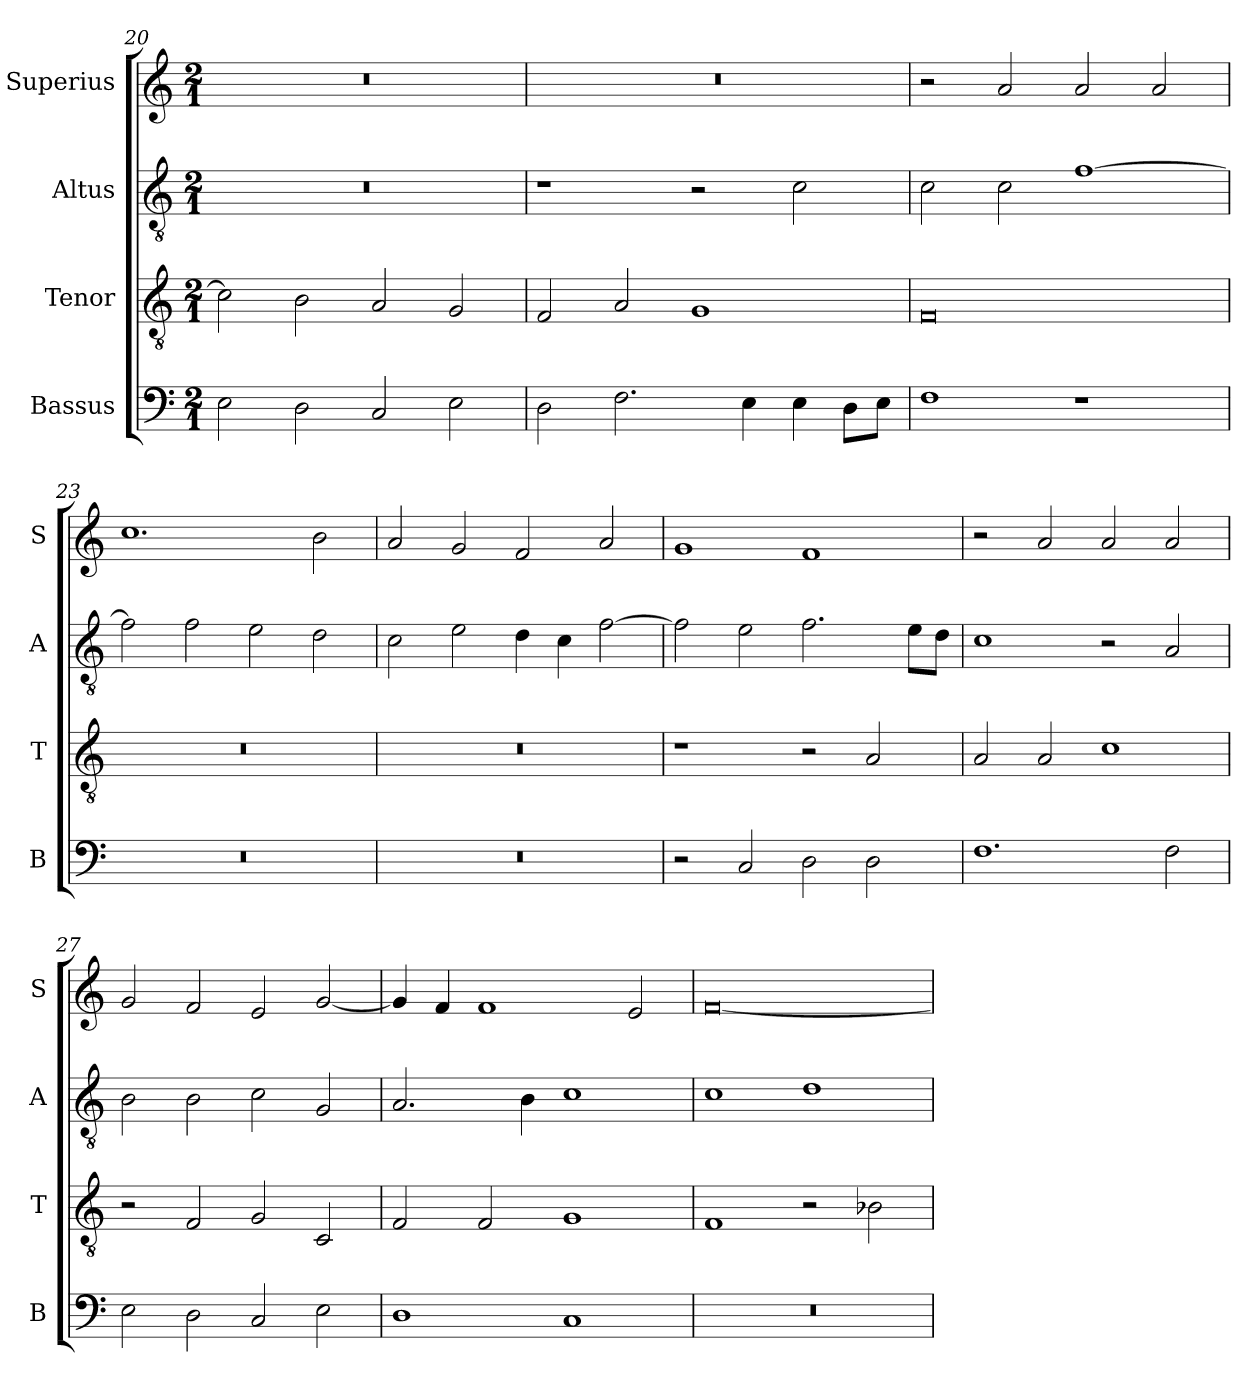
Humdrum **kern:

**kern	**kern	**kern	**kern
*part4	*part3	*part2	*part1
*staff4	*staff3	*staff2	*staff1
*I"Bassus	*I"Tenor	*I"Altus	*I"Superius
*I'B	*I'T	*I'A	*I'S
*clefF4	*clefGv2	*clefGv2	*clefG2
*k[]	*k[]	*k[]	*k[]
*C:	*C:	*C:	*C:
*M2/1	*M2/1	*M2/1	*M2/1
=20	=20	=20	=20
2E	2c]	0r	0r
2D	2B	.	.
2C	2A	.	.
2E	2G	.	.
=21	=21	=21	=21
2D	2F	1r	0r
2.F	2A	.	.
.	1G	2r	.
4E	.	.	.
4E	.	2c	.
8DL	.	.	.
8EJ	.	.	.
=22	=22	=22	=22
1F	0F	2c	2r
.	.	2c	2a
1r	.	[1f	2a
.	.	.	2a
=23	=23	=23	=23
0r	0r	2f]	1.cc
.	.	2f	.
.	.	2e	.
.	.	2d	2b
=24	=24	=24	=24
0r	0r	2c	2a
.	.	2e	2g
.	.	4d	2f
.	.	4c	.
.	.	[2f	2a
=25	=25	=25	=25
2r	1r	2f]	1g
2C	.	2e	.
2D	2r	2.f	1f
2D	2A	.	.
.	.	8eL	.
.	.	8dJ	.
=26	=26	=26	=26
1.F	2A	1c	2r
.	2A	.	2a
.	1c	2r	2a
2F	.	2A	2a
=27	=27	=27	=27
2E	2r	2B	2g
2D	2F	2B	2f
2C	2G	2c	2e
2E	2C	2G	[2g
=28	=28	=28	=28
1D	2F	2.A	4g]
.	.	.	4f
.	2F	.	1f
.	.	4B	.
1C	1G	1c	.
.	.	.	2e
=29	=29	=29	=29
0r	1F	1c	[0f
.	2r	1d	.
.	2B-X	.	.
=	=	=	=
*-	*-	*-	*-
